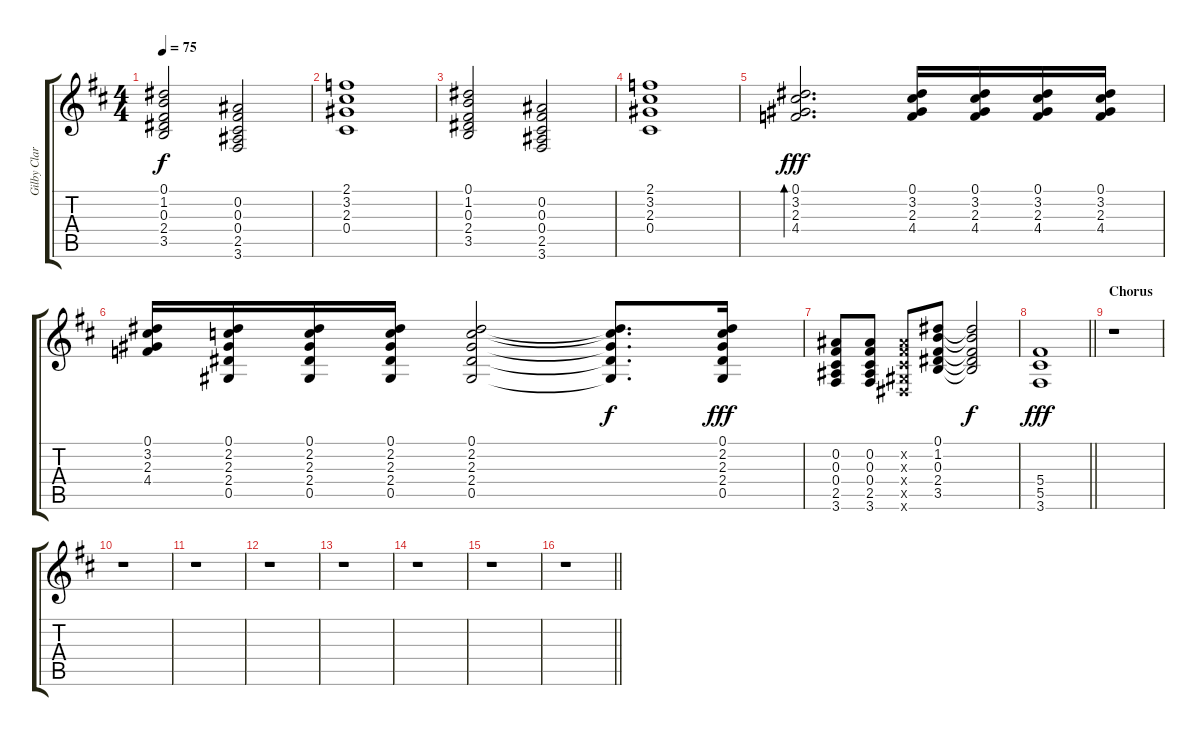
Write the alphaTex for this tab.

\track ("Gilby Clarke - Clean Tone" "Gilby Clar") {instrument electricguitarjazz}
\staff {score tabs}
\tuning (Eb4 Bb3 Gb3 Db3 Ab2 Eb2) {hide}
\ts (4 4)
\tempo 75
\clef g2
\ks d
(0.1 1.2 0.3 2.4 3.5).2{dy f} (0.2 0.3 0.4 2.5 3.6).2 |
(2.1 3.2 2.3 0.4).1 |
(0.1 1.2 0.3 2.4 3.5).2 (0.2 0.3 0.4 2.5 3.6).2 |
(2.1 3.2 2.3 0.4).1 |
(0.1 3.2 2.3 4.4).2{d bd 120 dy fff} (0.1 3.2 2.3 4.4).16 (0.1 3.2 2.3 4.4).16 (0.1 3.2 2.3 4.4).16 (0.1 3.2 2.3 4.4).16 |
(0.1 3.2 2.3 4.4).16 (0.1 2.2 2.3 2.4 0.5).16 (0.1 2.2 2.3 2.4 0.5).16 (0.1 2.2 2.3 2.4 0.5).16 (0.1 2.2 2.3 2.4 0.5).2 (0.1{t} 2.2{t} 2.3{t} 2.4{t} 0.5{t}).8{d dy f} (0.1 2.2 2.3 2.4 0.5).16{dy fff} |
(0.2 0.3 0.4 2.5 3.6).8 (0.2 0.3 0.4 2.5 3.6).8 (0.2{x} 0.3{x} 0.4{x} 0.5{x} 0.6{x}).8 (0.1 1.2 0.3 2.4 3.5).8 (0.1{t} 1.2{t} 0.3{t} 2.4{t} 3.5{t}).2{dy f} |
\barLineRight lightlight
(5.4 5.5 3.6).1{dy fff} |
\section ("" "Chorus")
r.1 |
r.1 |
r.1 |
r.1 |
r.1 |
r.1 |
r.1 |
\barLineRight lightlight
r.1
